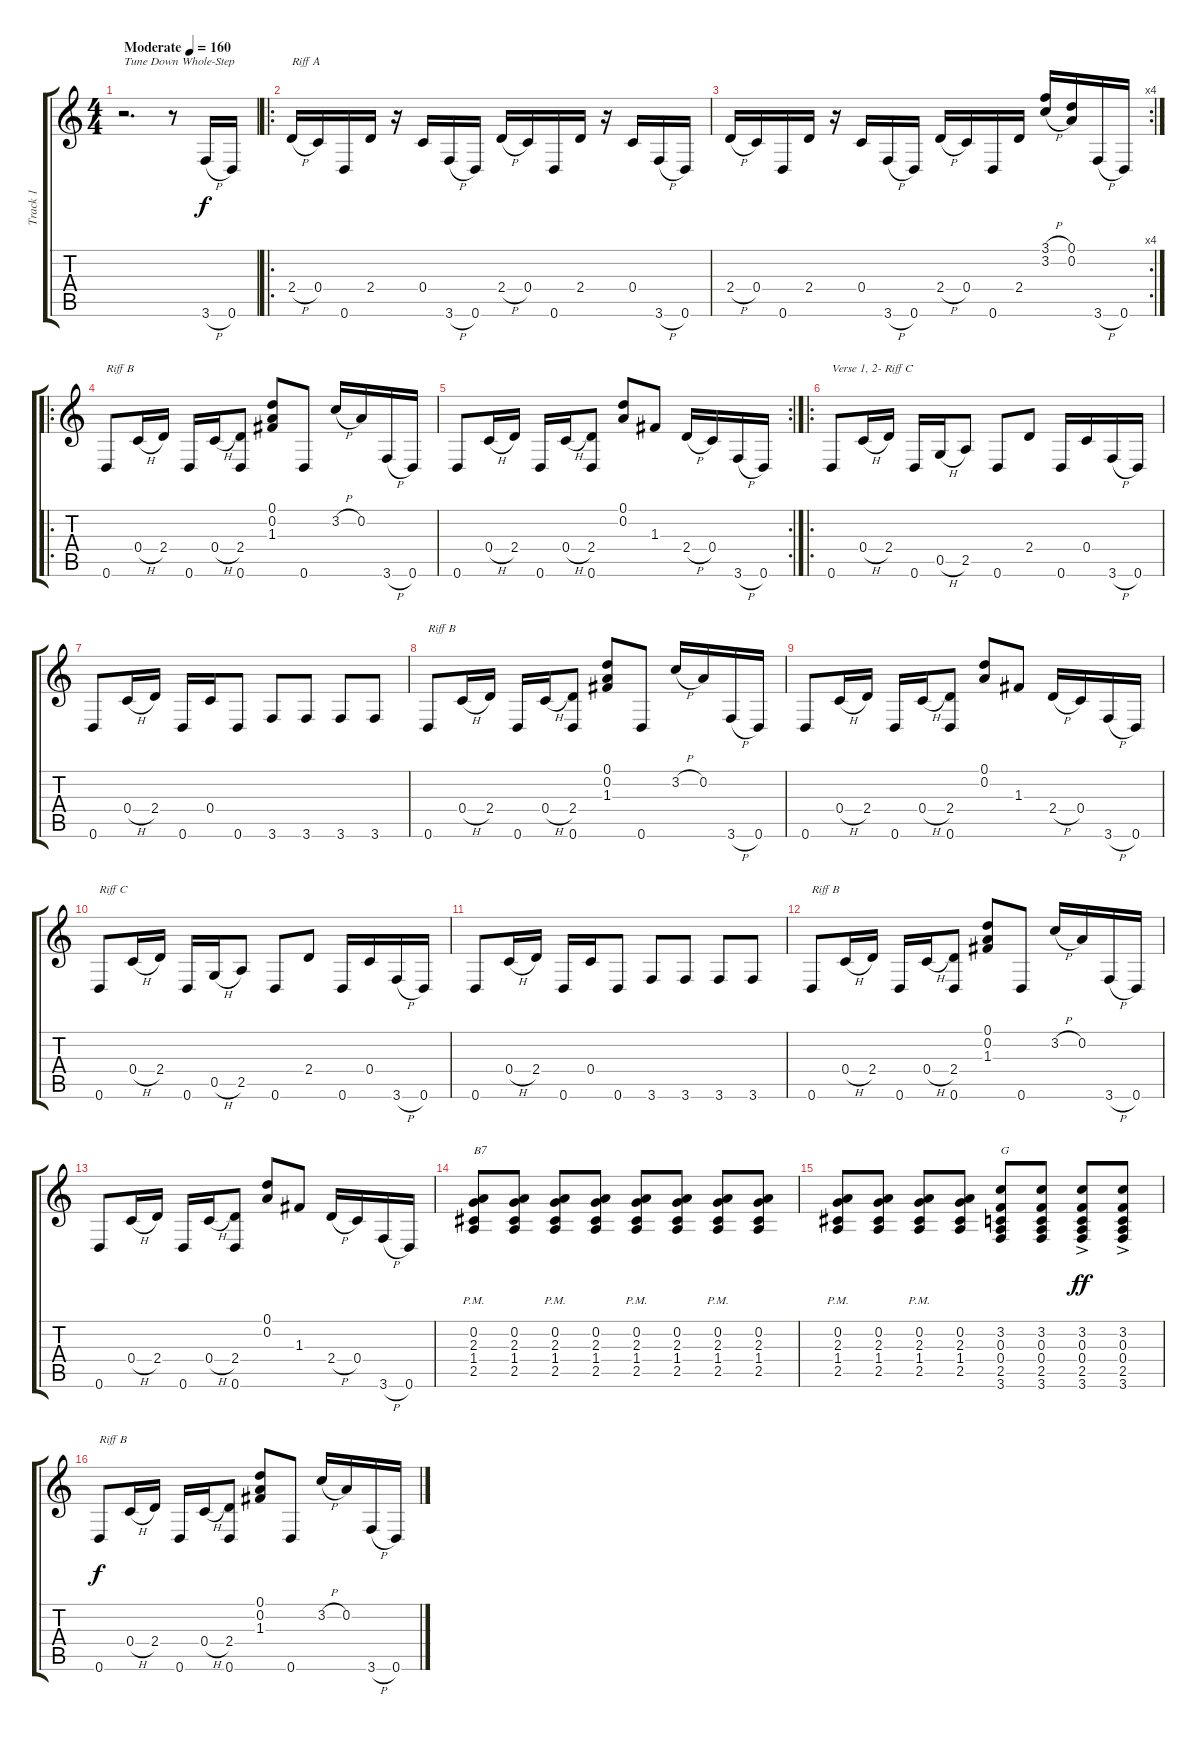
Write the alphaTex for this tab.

\track ("Track 1" "Track 1") {instrument acousticguitarsteel}
\staff {score tabs}
\tuning (D4 A3 F3 C3 G2 D2) {hide}
\ts (4 4)
\tempo (160 "Moderate")
\clef g2
\ks c
r.2{d txt "Tune Down Whole-Step" dy f instrument acousticguitarsteel} r.8 3.6{h}.16 0.6.16 |
\ro
2.4{h}.16{txt "Riff A"} 0.4.16 0.6.16 2.4.16 r.16 0.4.16 3.6{h}.16 0.6.16 2.4{h}.16 0.4.16 0.6.16 2.4.16 r.16 0.4.16 3.6{h}.16 0.6.16 |
\rc 4
2.4{h}.16 0.4.16 0.6.16 2.4.16 r.16 0.4.16 3.6{h}.16 0.6.16 2.4{h}.16 0.4.16 0.6.16 2.4.16 (3.1{h} 3.2{h}).16 (0.1 0.2).16 3.6{h}.16 0.6.16 |
\ro
0.6.8{txt "Riff B"} 0.4{h}.16 2.4.16 0.6.16 0.4{h}.16 (2.4 0.6).8 (0.1 0.2 1.3).8 0.6.8 3.2{h}.16 0.2.16 3.6{h}.16 0.6.16 |
\rc 2
0.6.8 0.4{h}.16 2.4.16 0.6.16 0.4{h}.16 (2.4 0.6).8 (0.1 0.2).8 1.3.8 2.4{h}.16 0.4.16 3.6{h}.16 0.6.16 |
\ro
0.6.8{txt "Verse 1, 2- Riff C"} 0.4{h}.16 2.4.16 0.6.16 0.5{h}.16 2.5.8 0.6.8 2.4.8 0.6.16 0.4.16 3.6{h}.16 0.6.16 |
0.6.8 0.4{h}.16 2.4.16 0.6.16 0.4.16 0.6.8 3.6.8 3.6.8 3.6.8 3.6.8 |
0.6.8{txt "Riff B"} 0.4{h}.16 2.4.16 0.6.16 0.4{h}.16 (2.4 0.6).8 (0.1 0.2 1.3).8 0.6.8 3.2{h}.16 0.2.16 3.6{h}.16 0.6.16 |
0.6.8 0.4{h}.16 2.4.16 0.6.16 0.4{h}.16 (2.4 0.6).8 (0.1 0.2).8 1.3.8 2.4{h}.16 0.4.16 3.6{h}.16 0.6.16 |
0.6.8{txt "Riff C"} 0.4{h}.16 2.4.16 0.6.16 0.5{h}.16 2.5.8 0.6.8 2.4.8 0.6.16 0.4.16 3.6{h}.16 0.6.16 |
0.6.8 0.4{h}.16 2.4.16 0.6.16 0.4.16 0.6.8 3.6.8 3.6.8 3.6.8 3.6.8 |
0.6.8{txt "Riff B"} 0.4{h}.16 2.4.16 0.6.16 0.4{h}.16 (2.4 0.6).8 (0.1 0.2 1.3).8 0.6.8 3.2{h}.16 0.2.16 3.6{h}.16 0.6.16 |
0.6.8 0.4{h}.16 2.4.16 0.6.16 0.4{h}.16 (2.4 0.6).8 (0.1 0.2).8 1.3.8 2.4{h}.16 0.4.16 3.6{h}.16 0.6.16 |
(0.2{pm} 2.3{pm} 1.4{pm} 2.5{pm}).8{txt "B7"} (0.2 2.3 1.4 2.5).8 (0.2{pm} 2.3{pm} 1.4{pm} 2.5{pm}).8 (0.2 2.3 1.4 2.5).8 (0.2{pm} 2.3{pm} 1.4{pm} 2.5{pm}).8 (0.2 2.3 1.4 2.5).8 (0.2{pm} 2.3{pm} 1.4{pm} 2.5{pm}).8 (0.2 2.3 1.4 2.5).8 |
(0.2{pm} 2.3{pm} 1.4{pm} 2.5{pm}).8 (0.2 2.3 1.4 2.5).8 (0.2{pm} 2.3{pm} 1.4{pm} 2.5{pm}).8 (0.2 2.3 1.4 2.5).8 (3.2 0.3 0.4 2.5 3.6).8{txt "G"} (3.2 0.3 0.4 2.5 3.6).8 (3.2{ac} 0.3 0.4{ac} 2.5{ac} 3.6{ac}).8{dy ff} (3.2{ac} 0.3{ac} 0.4{ac} 2.5{ac} 3.6{ac}).8 |
0.6.8{txt "Riff B" dy f} 0.4{h}.16 2.4.16 0.6.16 0.4{h}.16 (2.4 0.6).8 (0.1 0.2 1.3).8 0.6.8 3.2{h}.16 0.2.16 3.6{h}.16 0.6.16
